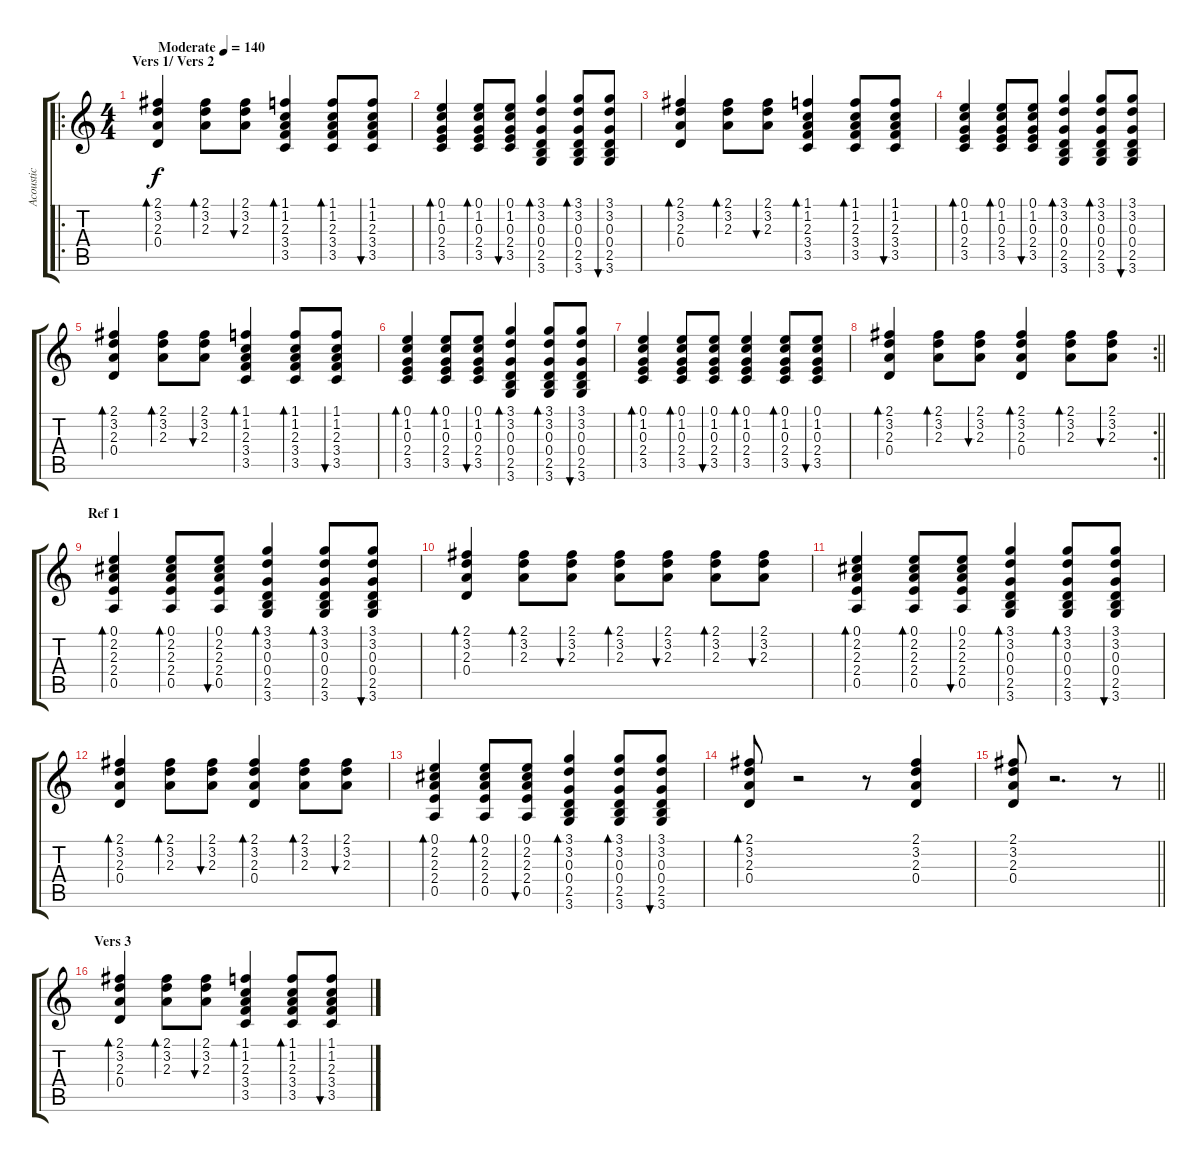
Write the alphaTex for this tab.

\track ("Acoustic" "Acoustic") {instrument acousticguitarsteel}
\staff {score tabs}
\tuning (E4 B3 G3 D3 A2 E2) {hide}
\ro
\ts (4 4)
\section ("" "Vers 1/ Vers 2")
\tempo (140 "Moderate")
\clef g2
\ks c
(2.1 3.2 2.3 0.4).4{bd 60 dy f instrument acousticguitarsteel} (2.1 3.2 2.3).8{bd 60} (2.1 3.2 2.3).8{bu 60} (1.1 1.2 2.3 3.4 3.5).4{bd 60} (1.1 1.2 2.3 3.4 3.5).8{bd 60} (1.1 1.2 2.3 3.4 3.5).8{bu 60} |
(0.1 1.2 0.3 2.4 3.5).4{bd 60} (0.1 1.2 0.3 2.4 3.5).8{bd 60} (0.1 1.2 0.3 2.4 3.5).8{bu 60} (3.1 3.2 0.3 0.4 2.5 3.6).4{bd 60} (3.1 3.2 0.3 0.4 2.5 3.6).8{bd 60} (3.1 3.2 0.3 0.4 2.5 3.6).8{bu 60} |
(2.1 3.2 2.3 0.4).4{bd 60} (2.1 3.2 2.3).8{bd 60} (2.1 3.2 2.3).8{bu 60} (1.1 1.2 2.3 3.4 3.5).4{bd 60} (1.1 1.2 2.3 3.4 3.5).8{bd 60} (1.1 1.2 2.3 3.4 3.5).8{bu 60} |
(0.1 1.2 0.3 2.4 3.5).4{bd 60} (0.1 1.2 0.3 2.4 3.5).8{bd 60} (0.1 1.2 0.3 2.4 3.5).8{bu 60} (3.1 3.2 0.3 0.4 2.5 3.6).4{bd 60} (3.1 3.2 0.3 0.4 2.5 3.6).8{bd 60} (3.1 3.2 0.3 0.4 2.5 3.6).8{bu 60} |
(2.1 3.2 2.3 0.4).4{bd 60} (2.1 3.2 2.3).8{bd 60} (2.1 3.2 2.3).8{bu 60} (1.1 1.2 2.3 3.4 3.5).4{bd 60} (1.1 1.2 2.3 3.4 3.5).8{bd 60} (1.1 1.2 2.3 3.4 3.5).8{bu 60} |
(0.1 1.2 0.3 2.4 3.5).4{bd 60} (0.1 1.2 0.3 2.4 3.5).8{bd 60} (0.1 1.2 0.3 2.4 3.5).8{bu 60} (3.1 3.2 0.3 0.4 2.5 3.6).4{bd 60} (3.1 3.2 0.3 0.4 2.5 3.6).8{bd 60} (3.1 3.2 0.3 0.4 2.5 3.6).8{bu 60} |
(0.1 1.2 0.3 2.4 3.5).4{bd 60} (0.1 1.2 0.3 2.4 3.5).8{bd 60} (0.1 1.2 0.3 2.4 3.5).8{bu 60} (0.1 1.2 0.3 2.4 3.5).4{bd 60} (0.1 1.2 0.3 2.4 3.5).8{bd 60} (0.1 1.2 0.3 2.4 3.5).8{bu 60} |
\rc 2
\barLineRight lightlight
(2.1 3.2 2.3 0.4).4{bd 60} (2.1 3.2 2.3).8{bd 60} (2.1 3.2 2.3).8{bu 60} (2.1 3.2 2.3 0.4).4{bd 60} (2.1 3.2 2.3).8{bd 60} (2.1 3.2 2.3).8{bu 60} |
\section ("" "Ref 1")
(0.1 2.2 2.3 2.4 0.5).4{bd 60} (0.1 2.2 2.3 2.4 0.5).8{bd 60} (0.1 2.2 2.3 2.4 0.5).8{bu 60} (3.1 3.2 0.3 0.4 2.5 3.6).4{bd 60} (3.1 3.2 0.3 0.4 2.5 3.6).8{bd 60} (3.1 3.2 0.3 0.4 2.5 3.6).8{bu 60} |
(2.1 3.2 2.3 0.4).4{bd 60} (2.1 3.2 2.3).8{bd 60} (2.1 3.2 2.3).8{bu 60} (2.1 3.2 2.3).8{bd 60} (2.1 3.2 2.3).8{bu 60} (2.1 3.2 2.3).8{bd 60} (2.1 3.2 2.3).8{bu 60} |
(0.1 2.2 2.3 2.4 0.5).4{bd 60} (0.1 2.2 2.3 2.4 0.5).8{bd 60} (0.1 2.2 2.3 2.4 0.5).8{bu 60} (3.1 3.2 0.3 0.4 2.5 3.6).4{bd 60} (3.1 3.2 0.3 0.4 2.5 3.6).8{bd 60} (3.1 3.2 0.3 0.4 2.5 3.6).8{bu 60} |
(2.1 3.2 2.3 0.4).4{bd 60} (2.1 3.2 2.3).8{bd 60} (2.1 3.2 2.3).8{bu 60} (2.1 3.2 2.3 0.4).4{bd 60} (2.1 3.2 2.3).8{bd 60} (2.1 3.2 2.3).8{bu 60} |
(0.1 2.2 2.3 2.4 0.5).4{bd 60} (0.1 2.2 2.3 2.4 0.5).8{bd 60} (0.1 2.2 2.3 2.4 0.5).8{bu 60} (3.1 3.2 0.3 0.4 2.5 3.6).4{bd 60} (3.1 3.2 0.3 0.4 2.5 3.6).8{bd 60} (3.1 3.2 0.3 0.4 2.5 3.6).8{bu 60} |
(2.1 3.2 2.3 0.4).8{bd 60} r.2 r.8 (2.1 3.2 2.3 0.4).4 |
\barLineRight lightlight
(2.1 3.2 2.3 0.4).8 r.2{d} r.8 |
\section ("" "Vers 3")
(2.1 3.2 2.3 0.4).4{bd 60} (2.1 3.2 2.3).8{bd 60} (2.1 3.2 2.3).8{bu 60} (1.1 1.2 2.3 3.4 3.5).4{bd 60} (1.1 1.2 2.3 3.4 3.5).8{bd 60} (1.1 1.2 2.3 3.4 3.5).8{bu 60}
